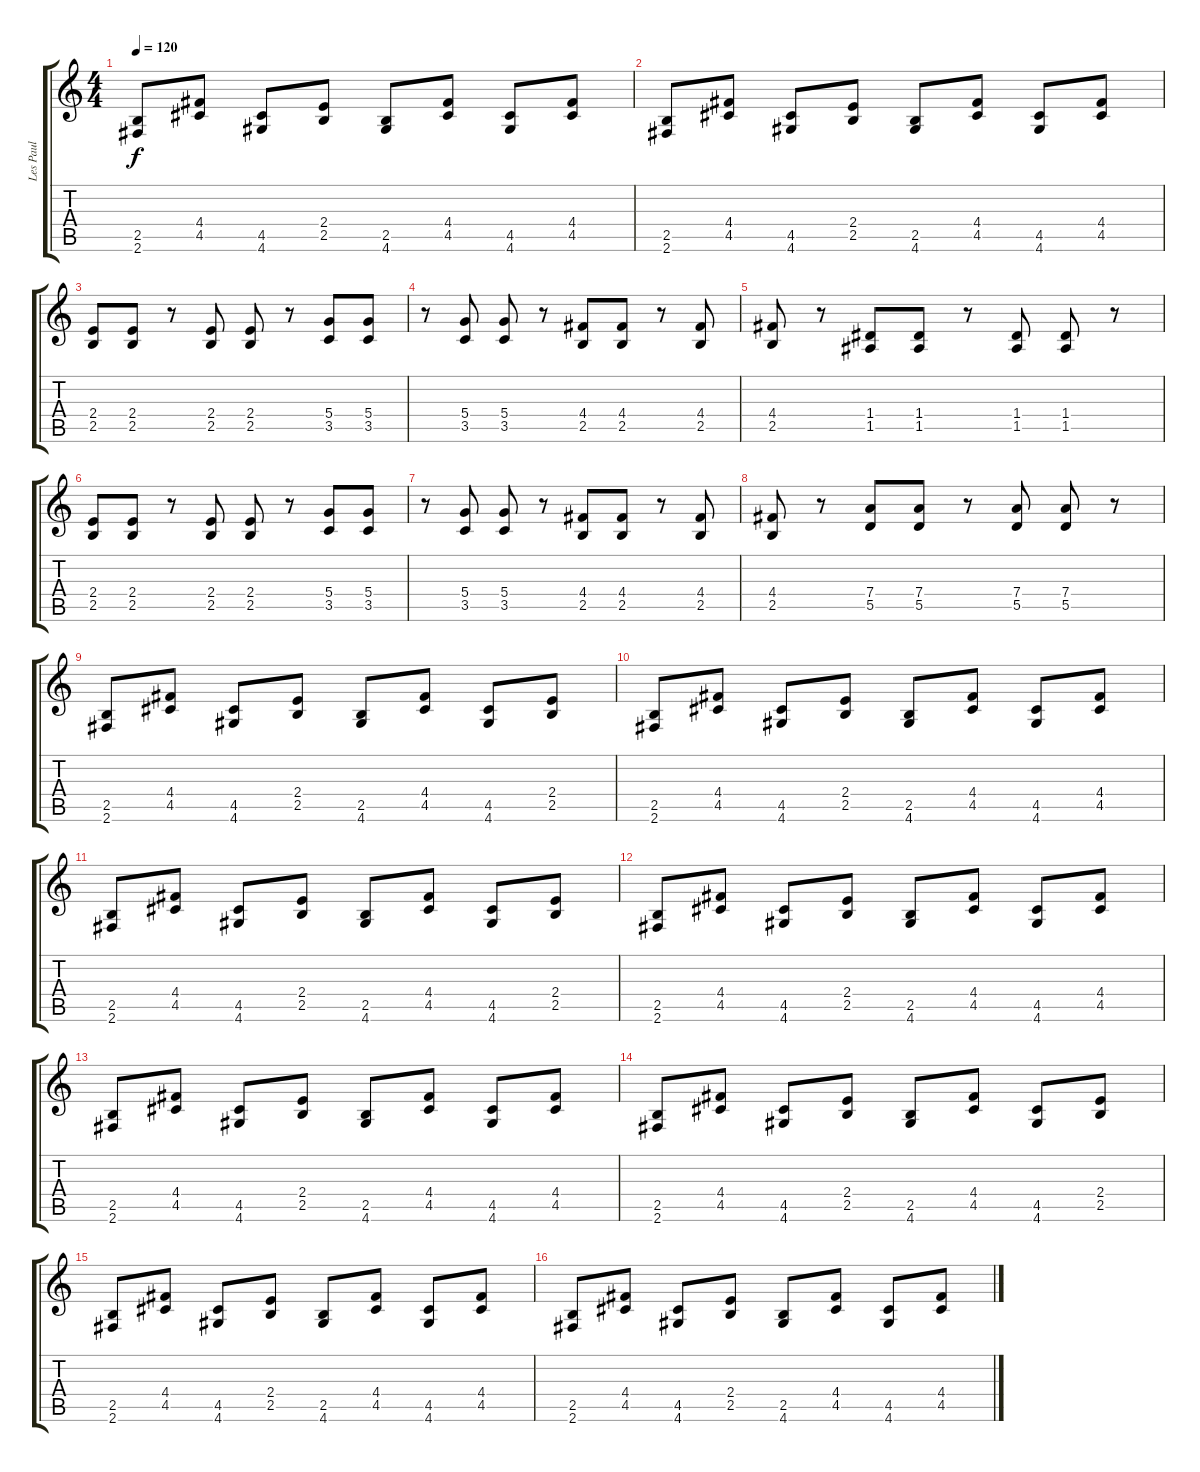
\track ("Les Paul" "Les Paul") {instrument overdrivenguitar}
\staff {score tabs}
\tuning (E4 B3 G3 D3 A2 E2) {hide}
\ts (4 4)
\tempo 120
\clef g2
\ks c
(2.5 2.6).8{dy f} (4.4 4.5).8 (4.5 4.6).8 (2.4 2.5).8 (2.5 4.6).8 (4.4 4.5).8 (4.5 4.6).8 (4.4 4.5).8 |
(2.5 2.6).8 (4.4 4.5).8 (4.5 4.6).8 (2.4 2.5).8 (2.5 4.6).8 (4.4 4.5).8 (4.5 4.6).8 (4.4 4.5).8 |
(2.4 2.5).8 (2.4 2.5).8 r.8 (2.4 2.5).8 (2.4 2.5).8 r.8 (5.4 3.5).8 (5.4 3.5).8 |
r.8 (5.4 3.5).8 (5.4 3.5).8 r.8 (4.4 2.5).8 (4.4 2.5).8 r.8 (4.4 2.5).8 |
(4.4 2.5).8 r.8 (1.4 1.5).8 (1.4 1.5).8 r.8 (1.4 1.5).8 (1.4 1.5).8 r.8 |
(2.4 2.5).8 (2.4 2.5).8 r.8 (2.4 2.5).8 (2.4 2.5).8 r.8 (5.4 3.5).8 (5.4 3.5).8 |
r.8 (5.4 3.5).8 (5.4 3.5).8 r.8 (4.4 2.5).8 (4.4 2.5).8 r.8 (4.4 2.5).8 |
(4.4 2.5).8 r.8 (7.4 5.5).8 (7.4 5.5).8 r.8 (7.4 5.5).8 (7.4 5.5).8 r.8 |
(2.5 2.6).8 (4.4 4.5).8 (4.5 4.6).8 (2.4 2.5).8 (2.5 4.6).8 (4.4 4.5).8 (4.5 4.6).8 (2.4 2.5).8 |
(2.5 2.6).8 (4.4 4.5).8 (4.5 4.6).8 (2.4 2.5).8 (2.5 4.6).8 (4.4 4.5).8 (4.5 4.6).8 (4.4 4.5).8 |
(2.5 2.6).8 (4.4 4.5).8 (4.5 4.6).8 (2.4 2.5).8 (2.5 4.6).8 (4.4 4.5).8 (4.5 4.6).8 (2.4 2.5).8 |
(2.5 2.6).8 (4.4 4.5).8 (4.5 4.6).8 (2.4 2.5).8 (2.5 4.6).8 (4.4 4.5).8 (4.5 4.6).8 (4.4 4.5).8 |
(2.5 2.6).8 (4.4 4.5).8 (4.5 4.6).8 (2.4 2.5).8 (2.5 4.6).8 (4.4 4.5).8 (4.5 4.6).8 (4.4 4.5).8 |
(2.5 2.6).8 (4.4 4.5).8 (4.5 4.6).8 (2.4 2.5).8 (2.5 4.6).8 (4.4 4.5).8 (4.5 4.6).8 (2.4 2.5).8 |
(2.5 2.6).8 (4.4 4.5).8 (4.5 4.6).8 (2.4 2.5).8 (2.5 4.6).8 (4.4 4.5).8 (4.5 4.6).8 (4.4 4.5).8 |
(2.5 2.6).8 (4.4 4.5).8 (4.5 4.6).8 (2.4 2.5).8 (2.5 4.6).8 (4.4 4.5).8 (4.5 4.6).8 (4.4 4.5).8
